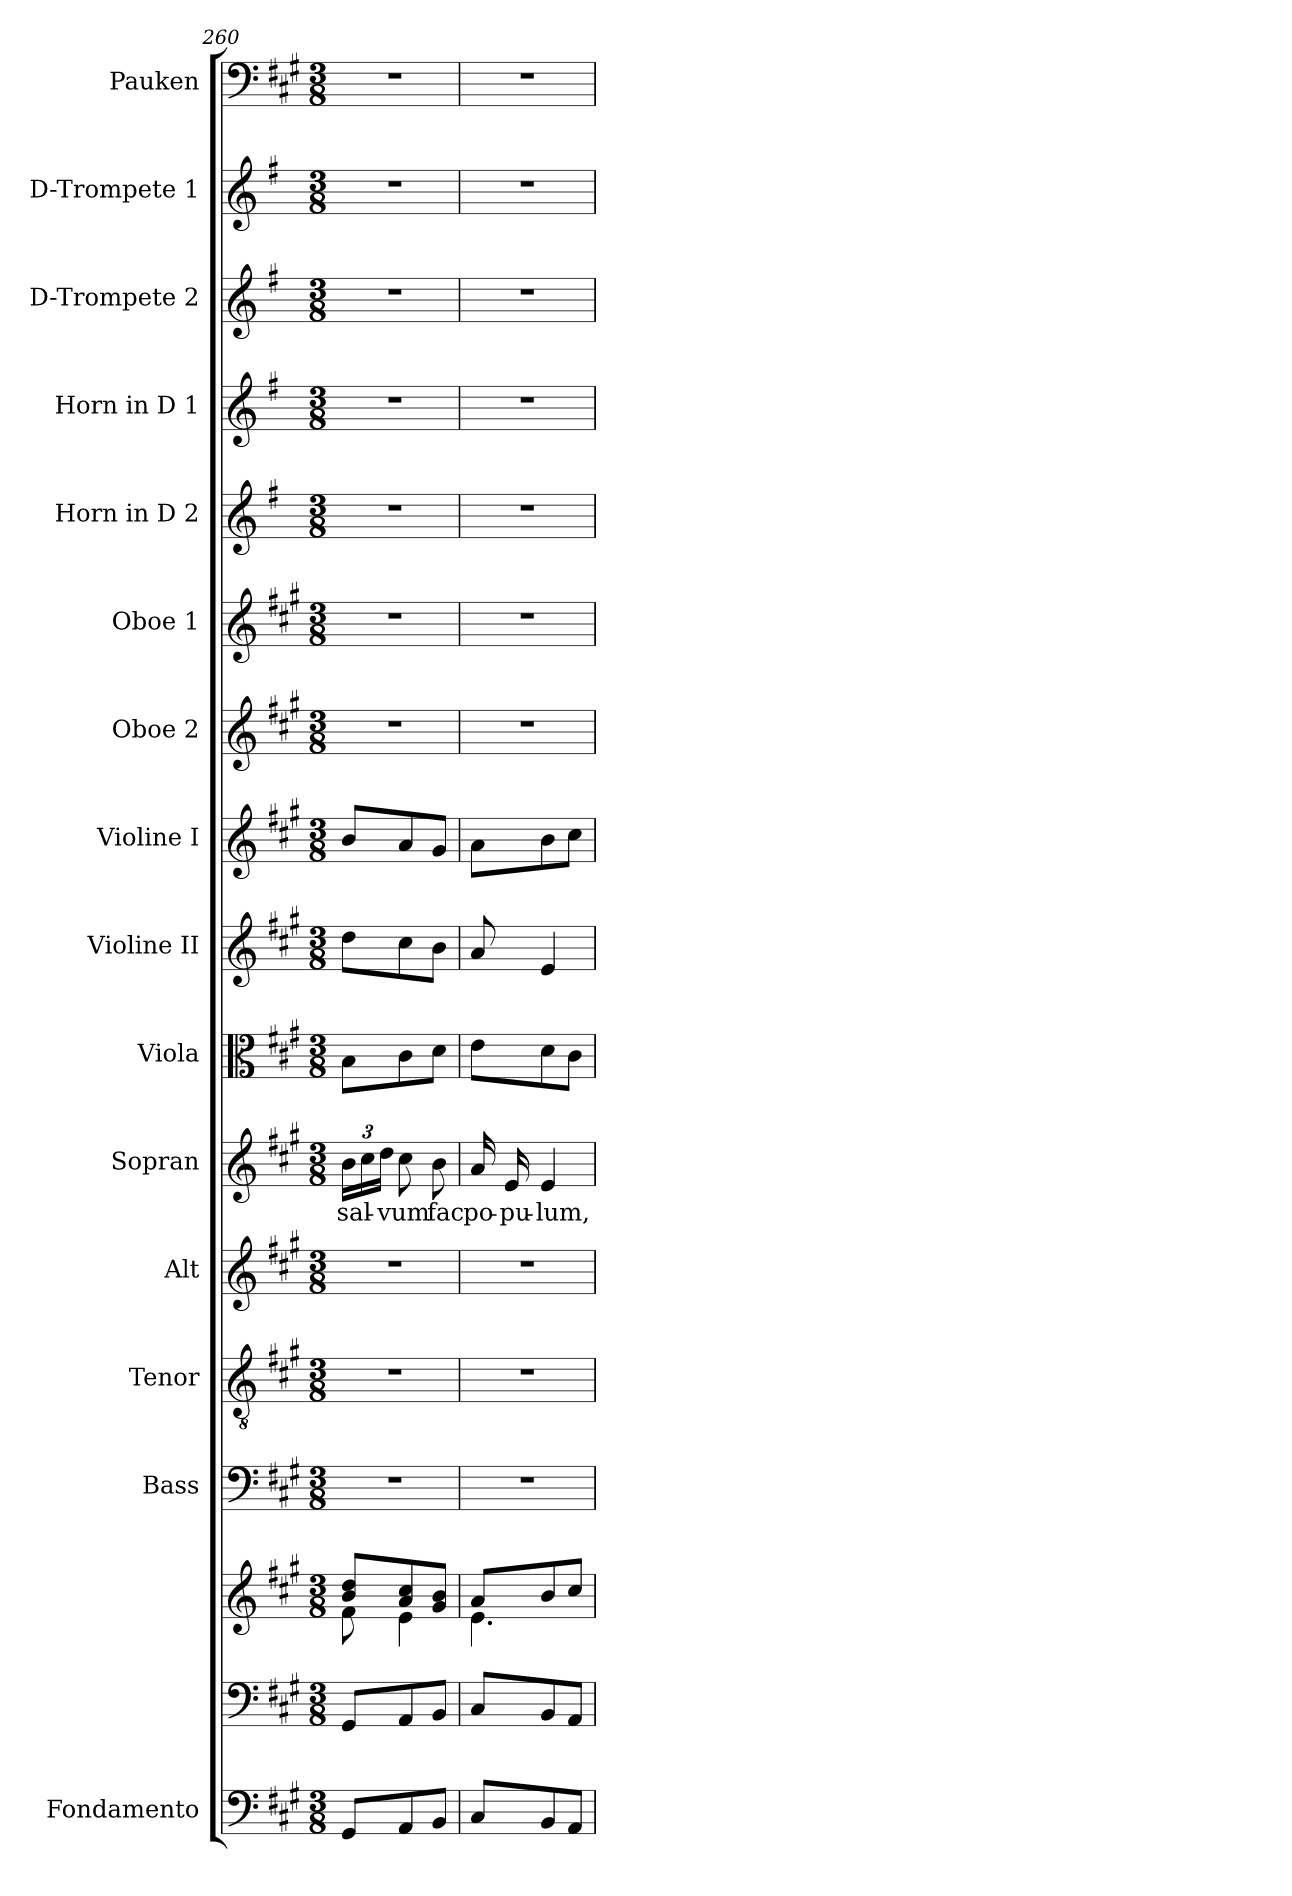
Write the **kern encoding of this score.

**kern	**kern	**kern	**kern	**kern	**kern	**kern	**text	**kern	**kern	**kern	**kern	**kern	**kern	**kern	**kern	**kern	**kern
*part16	*part15	*part15	*part14	*part13	*part12	*part11	*part11	*part10	*part9	*part8	*part7	*part6	*part5	*part4	*part3	*part2	*part1
*staff17	*staff16	*staff15	*staff14	*staff13	*staff12	*staff11	*staff11	*staff10	*staff9	*staff8	*staff7	*staff6	*staff5	*staff4	*staff3	*staff2	*staff1
*I"Fondamento	*	*	*I"Bass	*I"Tenor	*I"Alt	*I"Sopran	*	*I"Viola	*I"Violine II	*I"Violine I	*I"Oboe 2	*I"Oboe 1	*I"Horn in D 2	*I"Horn in D 1	*I"D-Trompete 2	*I"D-Trompete 1	*I"Pauken
*I'F.	*	*	*I'B.	*I'T.	*I'A.	*I'S.	*	*I'Vla.	*I'Vl. II	*I'Vl. I	*I'Ob. 2	*I'Ob. 1	*	*	*I'D Trp. 2	*I'D Trp. 1	*I'Pk.
*clefF4	*clefF4	*clefG2	*clefF4	*clefGv2	*clefG2	*clefG2	*	*clefC3	*clefG2	*clefG2	*clefG2	*clefG2	*clefG2	*clefG2	*clefG2	*clefG2	*clefF4
*ITrd7c12	*	*	*	*	*	*	*	*	*	*	*	*	*ITrd6c10	*ITrd6c10	*ITrd-1c-2	*ITrd-1c-2	*
*k[f#c#g#]	*k[f#c#g#]	*k[f#c#g#]	*k[f#c#g#]	*k[f#c#g#]	*k[f#c#g#]	*k[f#c#g#]	*	*k[f#c#g#]	*k[f#c#g#]	*k[f#c#g#]	*k[f#c#g#]	*k[f#c#g#]	*k[f#c#g#]	*k[f#c#g#]	*k[f#c#g#]	*k[f#c#g#]	*k[f#c#g#]
*A:	*A:	*A:	*A:	*A:	*A:	*A:	*	*A:	*A:	*A:	*A:	*A:	*A:	*A:	*A:	*A:	*A:
*M3/8	*M3/8	*M3/8	*M3/8	*M3/8	*M3/8	*M3/8	*	*M3/8	*M3/8	*M3/8	*M3/8	*M3/8	*M3/8	*M3/8	*M3/8	*M3/8	*M3/8
=260	=260	=260	=260	=260	=260	=260	=260	=260	=260	=260	=260	=260	=260	=260	=260	=260	=260
*	*	*^	*	*	*	*	*	*	*	*	*	*	*	*	*	*	*
*	*	*	*	*	*	*	*Xbrackettup	*	*	*	*	*	*	*	*	*	*	*
!	!	!	!	!	!	!	!	!LO:LY:b	!	!	!	!	!	!	!	!	!	!
8GGG#/L	8GG#/L	8b/ 8dd/L	8f#\	4.r	4.r	4.r	24b\LL	sal-	8B\L	8dd\L	8b/L	4.r	4.r	4.r	4.r	4.r	4.r	4.r
.	.	.	.	.	.	.	24cc#\	.	.	.	.	.	.	.	.	.	.	.
.	.	.	.	.	.	.	24dd\JJ	.	.	.	.	.	.	.	.	.	.	.
!	!	!	!	!	!	!	!	!LO:LY:b	!	!	!	!	!	!	!	!	!	!
8AAA/	8AA/	8a/ 8cc#/	4e\	.	.	.	8cc#\	-vum	8c#\	8cc#\	8a/	.	.	.	.	.	.	.
!	!	!	!	!	!	!	!	!LO:LY:b	!	!	!	!	!	!	!	!	!	!
8BBB/J	8BB/J	8g#/ 8b/J	.	.	.	.	8b\	fac	8d\J	8b\J	8g#/J	.	.	.	.	.	.	.
=261	=261	=261	=261	=261	=261	=261	=261	=261	=261	=261	=261	=261	=261	=261	=261	=261	=261	=261
!	!	!	!	!	!	!	!	!LO:LY:b	!	!	!	!	!	!	!	!	!	!
8CC#/L	8C#/L	8a/L	4.e\	4.r	4.r	4.r	16a/	po-	8e\L	8a/	8a\L	4.r	4.r	4.r	4.r	4.r	4.r	4.r
!	!	!	!	!	!	!	!	!LO:LY:b	!	!	!	!	!	!	!	!	!	!
.	.	.	.	.	.	.	16e/	-pu-	.	.	.	.	.	.	.	.	.	.
!	!	!	!	!	!	!	!	!LO:LY:b	!	!	!	!	!	!	!	!	!	!
8BBB/	8BB/	8b/	.	.	.	.	4e/	-lum,	8d\	4e/	8b\	.	.	.	.	.	.	.
8AAA/J	8AA/J	8cc#/J	.	.	.	.	.	.	8c#\J	.	8cc#\J	.	.	.	.	.	.	.
*	*	*v	*v	*	*	*	*	*	*	*	*	*	*	*	*	*	*	*
=	=	=	=	=	=	=	=	=	=	=	=	=	=	=	=	=	=
*-	*-	*-	*-	*-	*-	*-	*-	*-	*-	*-	*-	*-	*-	*-	*-	*-	*-
